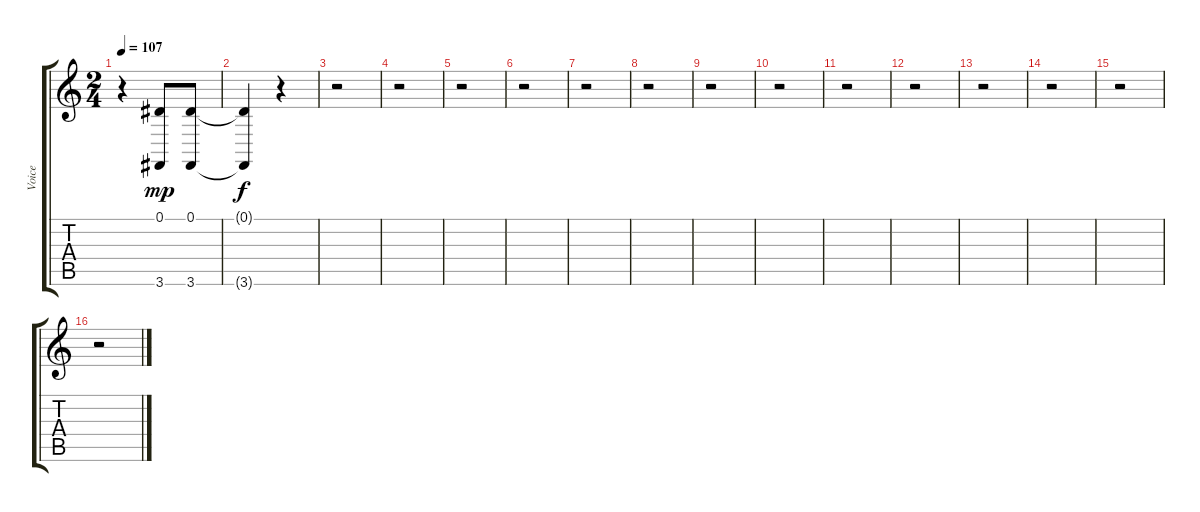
\track ("Voice" "Voice") {instrument lead6voice}
\staff {score tabs}
\tuning (Eb4 Bb3 Gb3 Db3 Ab2 Eb2) {hide}
\ts (2 4)
\tempo 107
\clef g2
\ks c
r.4{dy f} (0.1 3.6).8{dy mp} (0.1 3.6).8 |
(0.1{t} 3.6{t}).4{dy f} r.4 |
r.2 |
r.2 |
r.2 |
r.2 |
r.2 |
r.2 |
r.2 |
r.2 |
r.2 |
r.2 |
r.2 |
r.2 |
r.2 |
r.2
